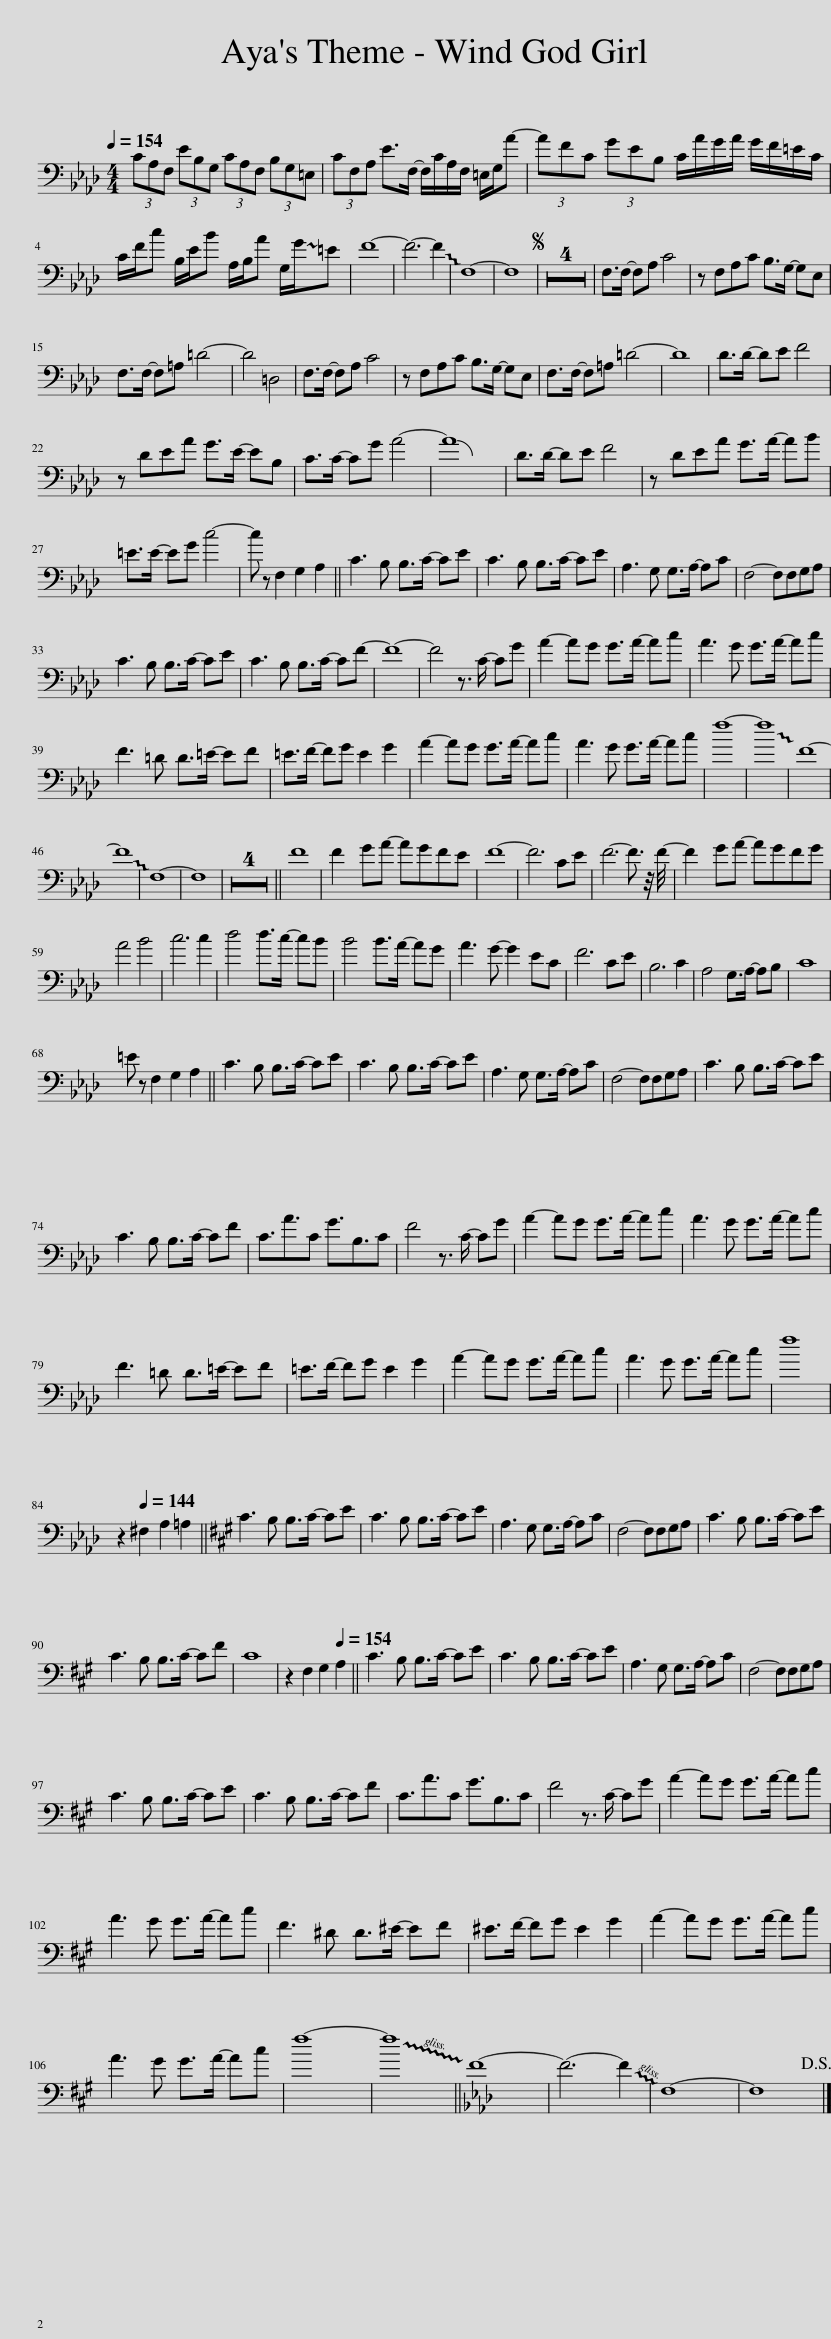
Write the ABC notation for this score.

X:1
L:1/8
Q:1/4=154
M:4/4
I:linebreak $
K:Ab
V:1 bass
V:1
 (3CA,F, (3EB,G, (3CA,F, (3B,G,=E, | (3CF,A, E>F,- F,/C/A,/F,/ =E,/G,/A- | (3AFC (3GEB, C/A/G/A/ G/F/=E/C/ |$ C/F/c B,/E/B A,/B,/A G,/!~(!G/!~)!=E | F8- | %5
 F6- !~(!F2 | !~)!F,8- | F,8 |S z8 | z8 | %10
 z8 | z8 | F,>F,- F,A, C4 | z F,A,C B,>G,- G,E, |$ F,>F,- F,=A, =D4- | %15
 D4 =D,4 | F,>F,- F,A, C4 | z F,A,C B,>G,- G,E, | F,>F,- F,=A, =D4- | D8 | %20
 D>D- DE F4 |$ z DEA G>E- EB, | C>C- CG A4- | A8 | D>D- DE F4 | %25
 z DEA G>A- AB |$ =E>E- EG c4- | c z F,2 G,2 A,2 || C3 B, B,>C- CE | C3 B, B,>C- CE | %30
 A,3 G, G,>A,- A,C | F,4- F,F,G,A, |$ C3 B, B,>C- CE | C3 B, B,>C- CF- | F8- | %35
 F4 z3/2 C/- CG | A2- AG G>A- Ac | A3 G G>A- Ac |$ F3 =D D>=E- EF | =E>F- FG E2 G2 | %40
 A2- AG G>A- Ac | A3 G G>A- Ac | f8- | !~(!f8 | !~)!F8- |$ %45
 !~(!F8 | !~)!F,8- | F,8 | z8 | z8 | %50
 z8 | z8 || F8 | F2 GA- AGFE | F8- | %55
 F6 CE | F6- F3/2 z/4 F/4- | F2 GA- AGFG |$ A4 B4 | c6 c2 | %60
 d4 d>c- cB | B4 B>A- AG | A3 G- G2 EC | F6 CE | B,6 C2 | %65
 A,4 G,>A,- A,B, | C8 |$ =E z F,2 G,2 A,2 || C3 B, B,>C- CE | C3 B, B,>C- CE | %70
 A,3 G, G,>A,- A,C | F,4- F,F,G,A, | C3 B, B,>C- CE |$ C3 B, B,>C- CF | C3/2A3/2C G3/2B,3/2C | %75
 F4 z3/2 C/- CG | A2- AG G>A- Ac | A3 G G>A- Ac |$ F3 =D D>=E- EF | =E>F- FG E2 G2 | %80
 A2- AG G>A- Ac | A3 G G>A- Ac | f8 |$ z2[Q:1/4=144] ^F,2 A,2 =A,2 ||[K:A] C3 B, B,>C- CE | %85
 C3 B, B,>C- CE | A,3 G, G,>A,- A,C | F,4- F,F,G,A, | C3 B, B,>C- CE |$ C3 B, B,>C- CF | %90
 C8 | z2 F,2 G,2[Q:1/4=154] A,2 || C3 B, B,>C- CE | C3 B, B,>C- CE | A,3 G, G,>A,- A,C | %95
 F,4- F,F,G,A, |$ C3 B, B,>C- CE | C3 B, B,>C- CF | C3/2A3/2C G3/2B,3/2C | F4 z3/2 C/- CG | %100
 A2- AG G>A- Ac |$ A3 G G>A- Ac | F3 ^D D>^E- EF | ^E>F- FG E2 G2 | A2- AG G>A- Ac |$ %105
 A3 G G>A- Ac | f8- | !~(!f8 ||[K:Ab] !~)!F8- | F6- !~(!F2 | %110
 !~)!F,8- | F,8!D.S.! |] %112
